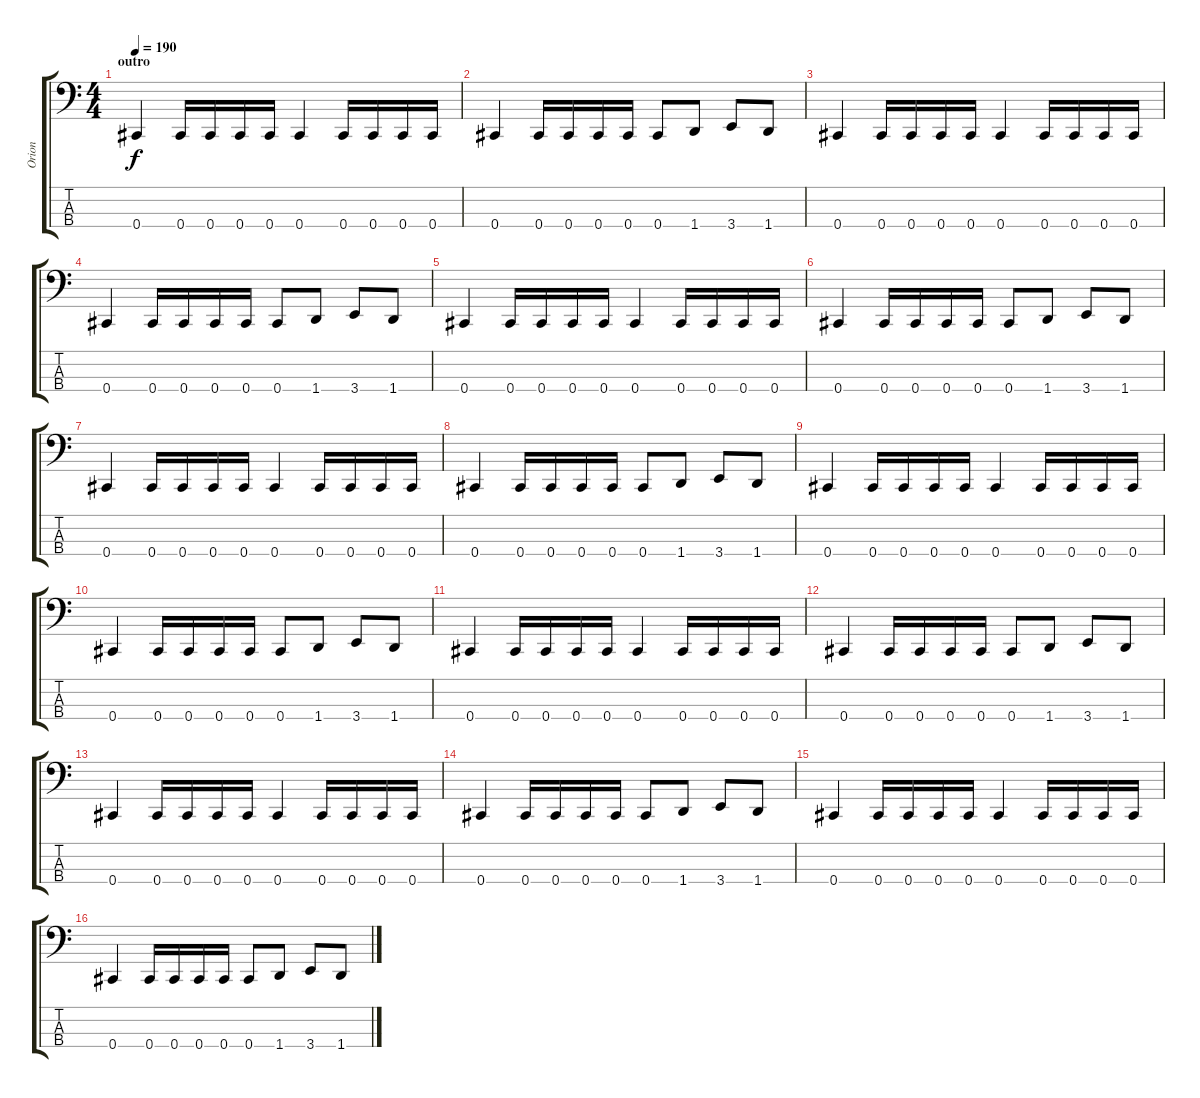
\track ("Orion" "Orion") {instrument electricbassfinger}
\staff {score tabs}
\tuning (E2 B1 Gb1 Db1) {hide}
\ts (4 4)
\section ("" "outro")
\tempo 190
\clef f4
\ks c
0.4.4{dy f} 0.4.16 0.4.16 0.4.16 0.4.16 0.4.4 0.4.16 0.4.16 0.4.16 0.4.16 |
0.4.4 0.4.16 0.4.16 0.4.16 0.4.16 0.4.8 1.4.8 3.4.8 1.4.8 |
0.4.4 0.4.16 0.4.16 0.4.16 0.4.16 0.4.4 0.4.16 0.4.16 0.4.16 0.4.16 |
0.4.4 0.4.16 0.4.16 0.4.16 0.4.16 0.4.8 1.4.8 3.4.8 1.4.8 |
0.4.4 0.4.16 0.4.16 0.4.16 0.4.16 0.4.4 0.4.16 0.4.16 0.4.16 0.4.16 |
0.4.4 0.4.16 0.4.16 0.4.16 0.4.16 0.4.8 1.4.8 3.4.8 1.4.8 |
0.4.4 0.4.16 0.4.16 0.4.16 0.4.16 0.4.4 0.4.16 0.4.16 0.4.16 0.4.16 |
0.4.4 0.4.16 0.4.16 0.4.16 0.4.16 0.4.8 1.4.8 3.4.8 1.4.8 |
0.4.4 0.4.16 0.4.16 0.4.16 0.4.16 0.4.4 0.4.16 0.4.16 0.4.16 0.4.16 |
0.4.4 0.4.16 0.4.16 0.4.16 0.4.16 0.4.8 1.4.8 3.4.8 1.4.8 |
0.4.4 0.4.16 0.4.16 0.4.16 0.4.16 0.4.4 0.4.16 0.4.16 0.4.16 0.4.16 |
0.4.4 0.4.16 0.4.16 0.4.16 0.4.16 0.4.8 1.4.8 3.4.8 1.4.8 |
0.4.4 0.4.16 0.4.16 0.4.16 0.4.16 0.4.4 0.4.16 0.4.16 0.4.16 0.4.16 |
0.4.4 0.4.16 0.4.16 0.4.16 0.4.16 0.4.8 1.4.8 3.4.8 1.4.8 |
0.4.4 0.4.16 0.4.16 0.4.16 0.4.16 0.4.4 0.4.16 0.4.16 0.4.16 0.4.16 |
0.4.4 0.4.16 0.4.16 0.4.16 0.4.16 0.4.8 1.4.8 3.4.8 1.4.8
